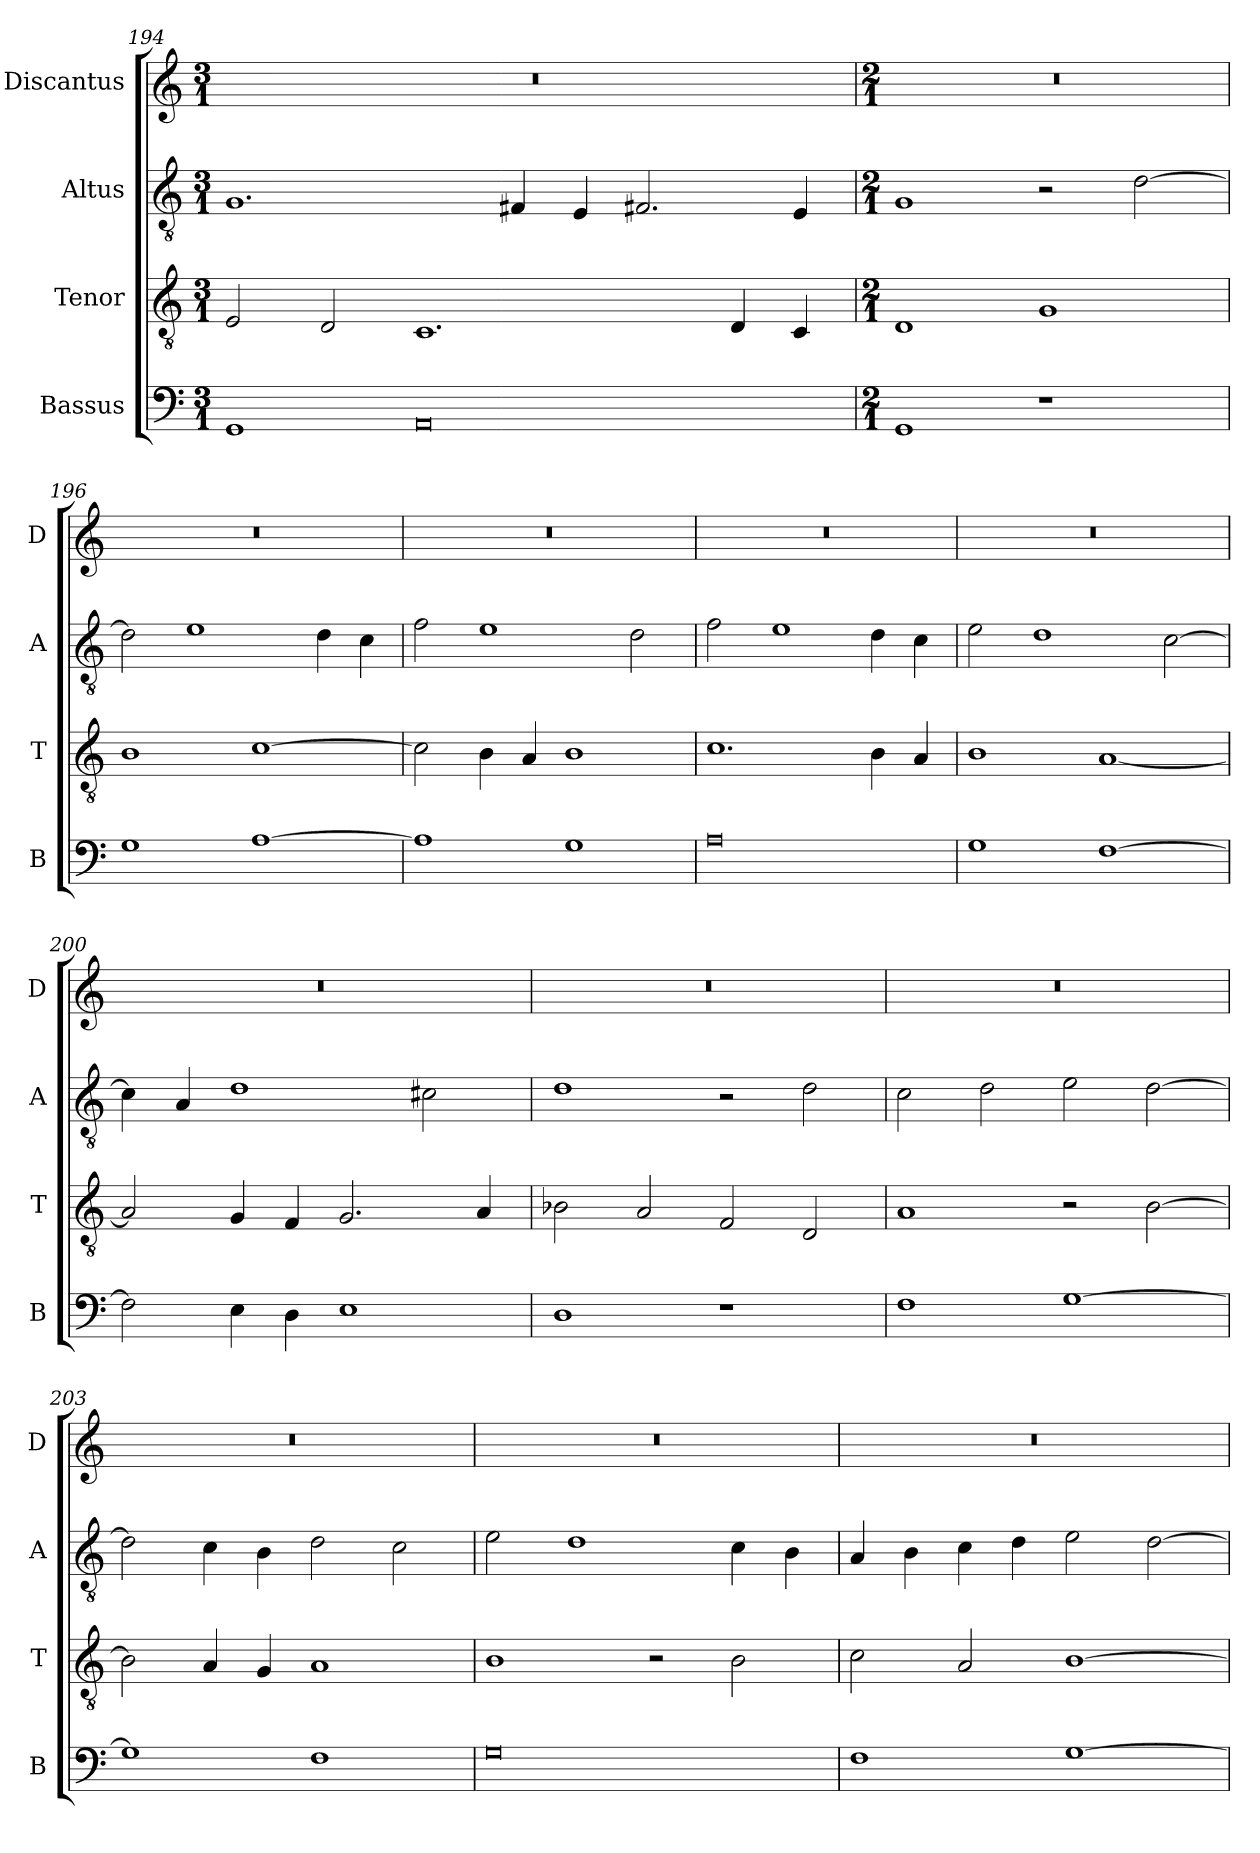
**kern	**kern	**kern	**kern
*part4	*part3	*part2	*part1
*staff4	*staff3	*staff2	*staff1
*I"Bassus	*I"Tenor	*I"Altus	*I"Discantus
*I'B	*I'T	*I'A	*I'D
*clefF4	*clefGv2	*clefGv2	*clefG2
*k[]	*k[]	*k[]	*k[]
*M3/1	*M3/1	*M3/1	*M3/1
=194	=194	=194	=194
1GG	2E	1.G	0.r
.	2D	.	.
0AA	1.C	.	.
.	.	4F#X	.
.	.	4E	.
.	.	2.F#X	.
.	4D	.	.
.	4C	4E	.
=195	=195	=195	=195
*M2/1	*M2/1	*M2/1	*M2/1
1GG	1D	1G	0r
1r	1G	2r	.
.	.	[2d	.
=196	=196	=196	=196
1G	1B	2d]	0r
.	.	1e	.
[1A	[1c	.	.
.	.	4d	.
.	.	4c	.
=197	=197	=197	=197
1A]	2c]	2f	0r
.	4B	1e	.
.	4A	.	.
1G	1B	.	.
.	.	2d	.
=198	=198	=198	=198
0A	1.c	2f	0r
.	.	1e	.
.	4B	4d	.
.	4A	4c	.
=199	=199	=199	=199
1G	1B	2e	0r
.	.	1d	.
[1F	[1A	.	.
.	.	[2c	.
=200	=200	=200	=200
2F]	2A]	4c]	0r
.	.	4A	.
4E	4G	1d	.
4D	4F	.	.
1E	2.G	.	.
.	.	2c#X	.
.	4A	.	.
=201	=201	=201	=201
1D	2B-X	1d	0r
.	2A	.	.
1r	2F	2r	.
.	2D	2d	.
=202	=202	=202	=202
1F	1A	2c	0r
.	.	2d	.
[1G	2r	2e	.
.	[2B	[2d	.
=203	=203	=203	=203
1G]	2B]	2d]	0r
.	4A	4c	.
.	4G	4B	.
1F	1A	2d	.
.	.	2c	.
=204	=204	=204	=204
0G	1B	2e	0r
.	.	1d	.
.	2r	.	.
.	2B	4c	.
.	.	4B	.
=205	=205	=205	=205
1F	2c	4A	0r
.	.	4B	.
.	2A	4c	.
.	.	4d	.
[1G	[1B	2e	.
.	.	[2d	.
=	=	=	=
*-	*-	*-	*-
